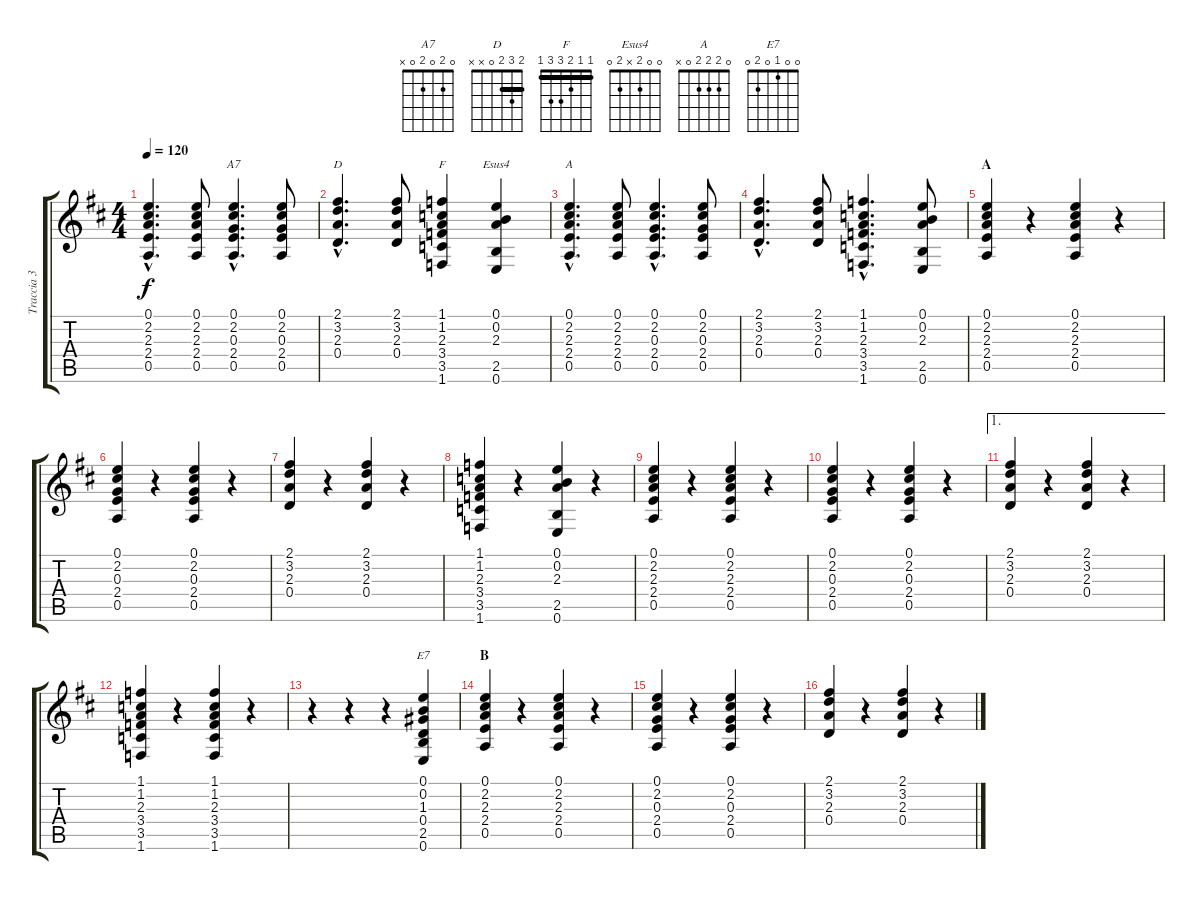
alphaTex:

\track ("Traccia 3" "Traccia 3") {instrument electricguitarjazz}
\staff {score tabs}
\tuning (E4 B3 G3 D3 A2 E2) {hide}
\chord ("A7" 0 2 0 2 0 x)
\chord ("D" 2 3 2 0 x x) {barre 2}
\chord ("F" 1 1 2 3 3 1) {barre 1}
\chord ("Esus4" 0 0 2 x 2 0)
\chord ("A" 0 2 2 2 0 x)
\chord ("E7" 0 0 1 0 2 0)
\ts (4 4)
\tempo 120
\clef g2
\ks d
(0.1{hac} 2.2{hac} 2.3{hac} 2.4{hac} 0.5{hac}).4{d txt "" dy f instrument electricguitarjazz} (0.1 2.2 2.3 2.4 0.5).8 (0.1{hac} 2.2{hac} 0.3{hac} 2.4{hac} 0.5{hac}).4{d ch "A7"} (0.1 2.2 0.3 2.4 0.5).8 |
(2.1{hac} 3.2{hac} 2.3{hac} 0.4{hac}).4{d ch "D"} (2.1 3.2 2.3 0.4).8 (1.1 1.2 2.3 3.4 3.5 1.6).4{ch "F"} (0.1 0.2 2.3 2.5 0.6).4{ch "Esus4"} |
(0.1{hac} 2.2{hac} 2.3{hac} 2.4{hac} 0.5{hac}).4{d ch "A"} (0.1 2.2 2.3 2.4 0.5).8 (0.1{hac} 2.2{hac} 0.3{hac} 2.4{hac} 0.5{hac}).4{d} (0.1 2.2 0.3 2.4 0.5).8 |
(2.1{hac} 3.2{hac} 2.3{hac} 0.4{hac}).4{d} (2.1 3.2 2.3 0.4).8 (1.1{hac} 1.2{hac} 2.3{hac} 3.4{hac} 3.5{hac} 1.6{hac}).4{d} (0.1 0.2 2.3 2.5 0.6).8 |
\section ("" "A")
(0.1 2.2 2.3 2.4 0.5).4 r.4 (0.1 2.2 2.3 2.4 0.5).4 r.4 |
(0.1 2.2 0.3 2.4 0.5).4 r.4 (0.1 2.2 0.3 2.4 0.5).4 r.4 |
(2.1 3.2 2.3 0.4).4 r.4 (2.1 3.2 2.3 0.4).4 r.4 |
(1.1 1.2 2.3 3.4 3.5 1.6).4 r.4 (0.1 0.2 2.3 2.5 0.6).4 r.4 |
(0.1 2.2 2.3 2.4 0.5).4 r.4 (0.1 2.2 2.3 2.4 0.5).4 r.4 |
(0.1 2.2 0.3 2.4 0.5).4 r.4 (0.1 2.2 0.3 2.4 0.5).4 r.4 |
\ae 1
(2.1 3.2 2.3 0.4).4 r.4 (2.1 3.2 2.3 0.4).4 r.4 |
(1.1 1.2 2.3 3.4 3.5 1.6).4 r.4 (1.1 1.2 2.3 3.4 3.5 1.6).4 r.4 |
r.4 r.4 r.4{instrument guitarharmonics} (0.1 0.2 1.3 0.4 2.5 0.6).4{ch "E7"} |
\section ("" "B")
(0.1 2.2 2.3 2.4 0.5).4{instrument electricguitarjazz} r.4 (0.1 2.2 2.3 2.4 0.5).4 r.4 |
(0.1 2.2 0.3 2.4 0.5).4 r.4 (0.1 2.2 0.3 2.4 0.5).4 r.4 |
(2.1 3.2 2.3 0.4).4 r.4 (2.1 3.2 2.3 0.4).4 r.4
